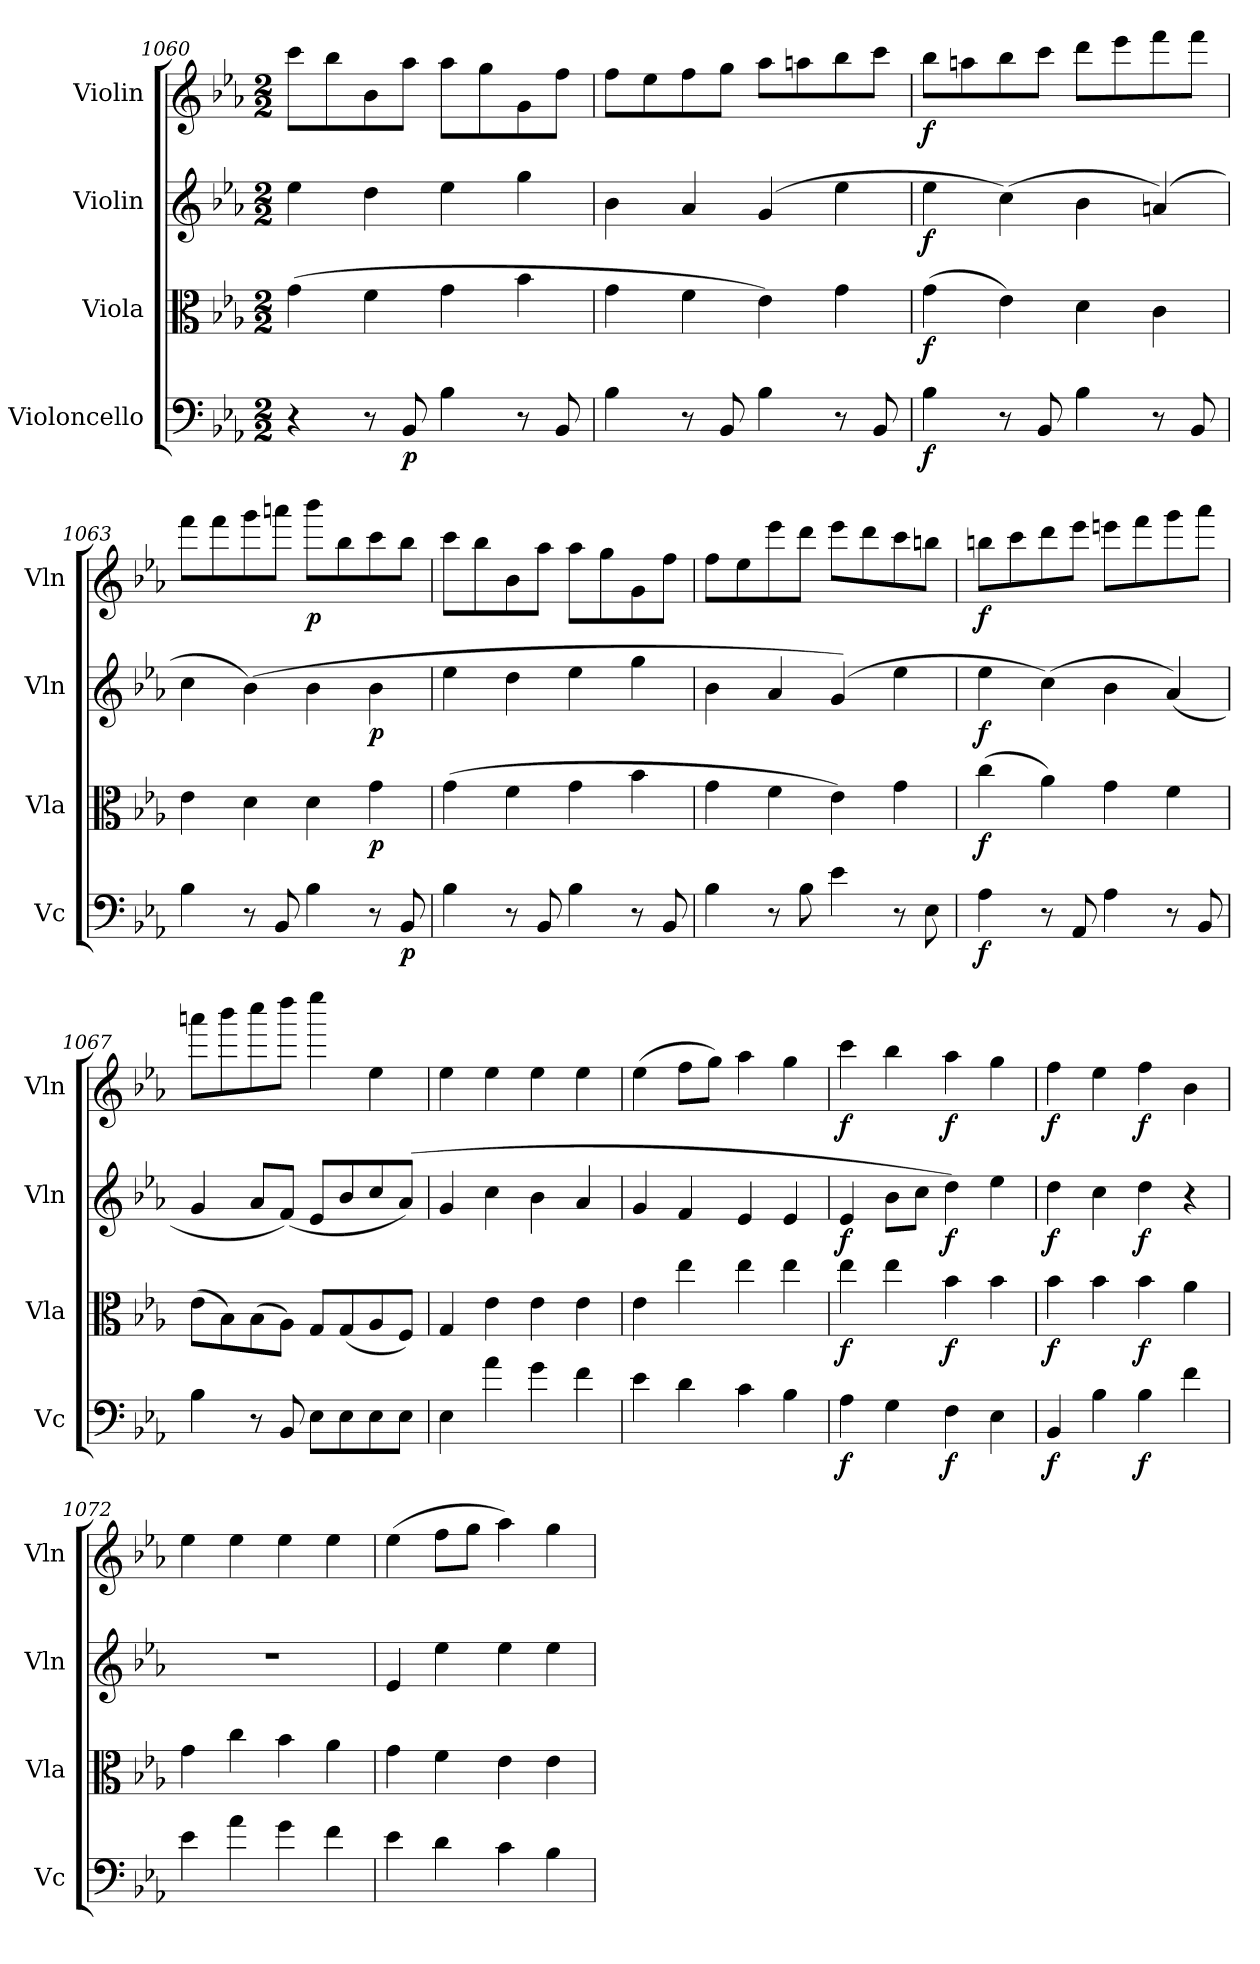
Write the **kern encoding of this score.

**kern	**dynam	**kern	**dynam	**kern	**dynam	**kern	**dynam
*part4	*part4	*part3	*part3	*part2	*part2	*part1	*part1
*staff4	*staff4	*staff3	*staff3	*staff2	*staff2	*staff1	*staff1
*I"Violoncello	*	*I"Viola	*	*I"Violin	*	*I"Violin	*
*I'Vc	*	*I'Vla	*	*I'Vln	*	*I'Vln	*
*clefF4	*	*clefC3	*	*clefG2	*	*clefG2	*
*k[b-e-a-]	*	*k[b-e-a-]	*	*k[b-e-a-]	*	*k[b-e-a-]	*
*E-:	*	*E-:	*	*E-:	*	*E-:	*
*M2/2	*	*M2/2	*	*M2/2	*	*M2/2	*
=1060	=1060	=1060	=1060	=1060	=1060	=1060	=1060
4r	.	(4g	.	4ee-	.	8ccc\L	.
.	.	.	.	.	.	8bb-\	.
8r	.	4f	.	4dd	.	8b-\	.
8BB-	p	.	.	.	.	8aa-\J	.
4B-	.	4g	.	4ee-	.	8aa-\L	.
.	.	.	.	.	.	8gg\	.
8r	.	4b-	.	4gg	.	8g\	.
8BB-	.	.	.	.	.	8ff\J	.
=1061	=1061	=1061	=1061	=1061	=1061	=1061	=1061
4B-	.	4g	.	4b-	.	8ff\L	.
.	.	.	.	.	.	8ee-\	.
8r	.	4f	.	4a-	.	8ff\	.
8BB-	.	.	.	.	.	8gg\J	.
4B-	.	4e-)	.	(4g	.	8aa-\L	.
.	.	.	.	.	.	8aan\	.
8r	.	4g	.	4ee-	.	8bb-\	.
8BB-	.	.	.	.	.	8ccc\J	.
=1062	=1062	=1062	=1062	=1062	=1062	=1062	=1062
4B-	f	(4g	f	4ee-	f	8bb-\L	f
.	.	.	.	.	.	8aan\	.
8r	.	4e-)	.	(4cc)	.	8bb-\	.
8BB-	.	.	.	.	.	8ccc\J	.
4B-	.	4d	.	4b-	.	8ddd\L	.
.	.	.	.	.	.	8eee-\	.
8r	.	4c	.	(4an)	.	8fff\	.
8BB-	.	.	.	.	.	8fff\J	.
=1063	=1063	=1063	=1063	=1063	=1063	=1063	=1063
4B-	.	4e-	.	4cc	.	8fff\L	.
.	.	.	.	.	.	8fff\	.
8r	.	4d	.	(4b-)	.	8ggg\	.
8BB-	.	.	.	.	.	8aaan\J	.
4B-	.	4d	.	4b-	.	8bbb-\L	p
.	.	.	.	.	.	8bb-\	.
8r	.	4g	p	4b-	p	8ccc\	.
8BB-	p	.	.	.	.	8bb-\J	.
=1064	=1064	=1064	=1064	=1064	=1064	=1064	=1064
4B-	.	(4g	.	4ee-	.	8ccc\L	.
.	.	.	.	.	.	8bb-\	.
8r	.	4f	.	4dd	.	8b-\	.
8BB-	.	.	.	.	.	8aa-\J	.
4B-	.	4g	.	4ee-	.	8aa-\L	.
.	.	.	.	.	.	8gg\	.
8r	.	4b-	.	4gg	.	8g\	.
8BB-	.	.	.	.	.	8ff\J	.
=1065	=1065	=1065	=1065	=1065	=1065	=1065	=1065
4B-	.	4g	.	4b-	.	8ff\L	.
.	.	.	.	.	.	8ee-\	.
8r	.	4f	.	4a-	.	8eee-\	.
8B-	.	.	.	.	.	8ddd\J	.
4e-	.	4e-)	.	(4g)	.	8eee-\L	.
.	.	.	.	.	.	8ddd\	.
8r	.	4g	.	4ee-	.	8ccc\	.
8E-	.	.	.	.	.	8bbn\J	.
=1066	=1066	=1066	=1066	=1066	=1066	=1066	=1066
4A-	f	(4cc	f	4ee-	f	8bbn\L	f
.	.	.	.	.	.	8ccc\	.
8r	.	4a-)	.	(4cc)	.	8ddd\	.
8AA-	.	.	.	.	.	8eee-\J	.
4A-	.	4g	.	4b-	.	8eeen\L	.
.	.	.	.	.	.	8fff\	.
8r	.	4f	.	(4a-)	.	8ggg\	.
8BB-	.	.	.	.	.	8aaa-\J	.
=1067	=1067	=1067	=1067	=1067	=1067	=1067	=1067
4B-	.	(8e-\L	.	4g	.	8aaan\L	.
.	.	8B-\)	.	.	.	8bbb-\	.
8r	.	(8B-\	.	8a-/L	.	8cccc\	.
8BB-	.	8A-\J)	.	(8f/J)	.	8dddd\J	.
8E-\L	.	8G/L	.	8e-/L	.	4eeee-	.
8E-\	.	(8G/	.	8b-/	.	.	.
8E-\	.	8A-/	.	8cc/	.	4ee-	.
8E-\J	.	8F/J)	.	(8a-/J)	.	.	.
=1068	=1068	=1068	=1068	=1068	=1068	=1068	=1068
4E-	.	4G	.	4g	.	4ee-	.
4a-	.	4e-	.	4cc	.	4ee-	.
4g	.	4e-	.	4b-	.	4ee-	.
4f	.	4e-	.	4a-	.	4ee-	.
=1069	=1069	=1069	=1069	=1069	=1069	=1069	=1069
4e-	.	4e-	.	4g	.	(4ee-	.
4d	.	4ee-	.	4f	.	8ff\L	.
.	.	.	.	.	.	8gg\J)	.
4c	.	4ee-	.	4e-	.	4aa-	.
4B-	.	4ee-	.	4e-	.	4gg	.
=1070	=1070	=1070	=1070	=1070	=1070	=1070	=1070
4A-	f	4ee-	f	4e-	f	4ccc	f
4G	.	4ee-	.	8b-\L	.	4bb-	.
.	.	.	.	8cc\J	.	.	.
4F	f	4b-	f	4dd)	f	4aa-	f
4E-	.	4b-	.	4ee-	.	4gg	.
=1071	=1071	=1071	=1071	=1071	=1071	=1071	=1071
4BB-	f	4b-	f	4dd	f	4ff	f
4B-	.	4b-	.	4cc	.	4ee-	.
4B-	f	4b-	f	4dd	f	4ff	f
4f	.	4a-	.	4r	.	4b-	.
=1072	=1072	=1072	=1072	=1072	=1072	=1072	=1072
4e-	.	4g	.	1r	.	4ee-	.
4a-	.	4cc	.	.	.	4ee-	.
4g	.	4b-	.	.	.	4ee-	.
4f	.	4a-	.	.	.	4ee-	.
=1073	=1073	=1073	=1073	=1073	=1073	=1073	=1073
4e-	.	4g	.	4e-	.	(4ee-	.
4d	.	4f	.	4ee-	.	8ff\L	.
.	.	.	.	.	.	8gg\J	.
4c	.	4e-	.	4ee-	.	4aa-)	.
4B-	.	4e-	.	4ee-	.	4gg	.
=	=	=	=	=	=	=	=
*-	*-	*-	*-	*-	*-	*-	*-
